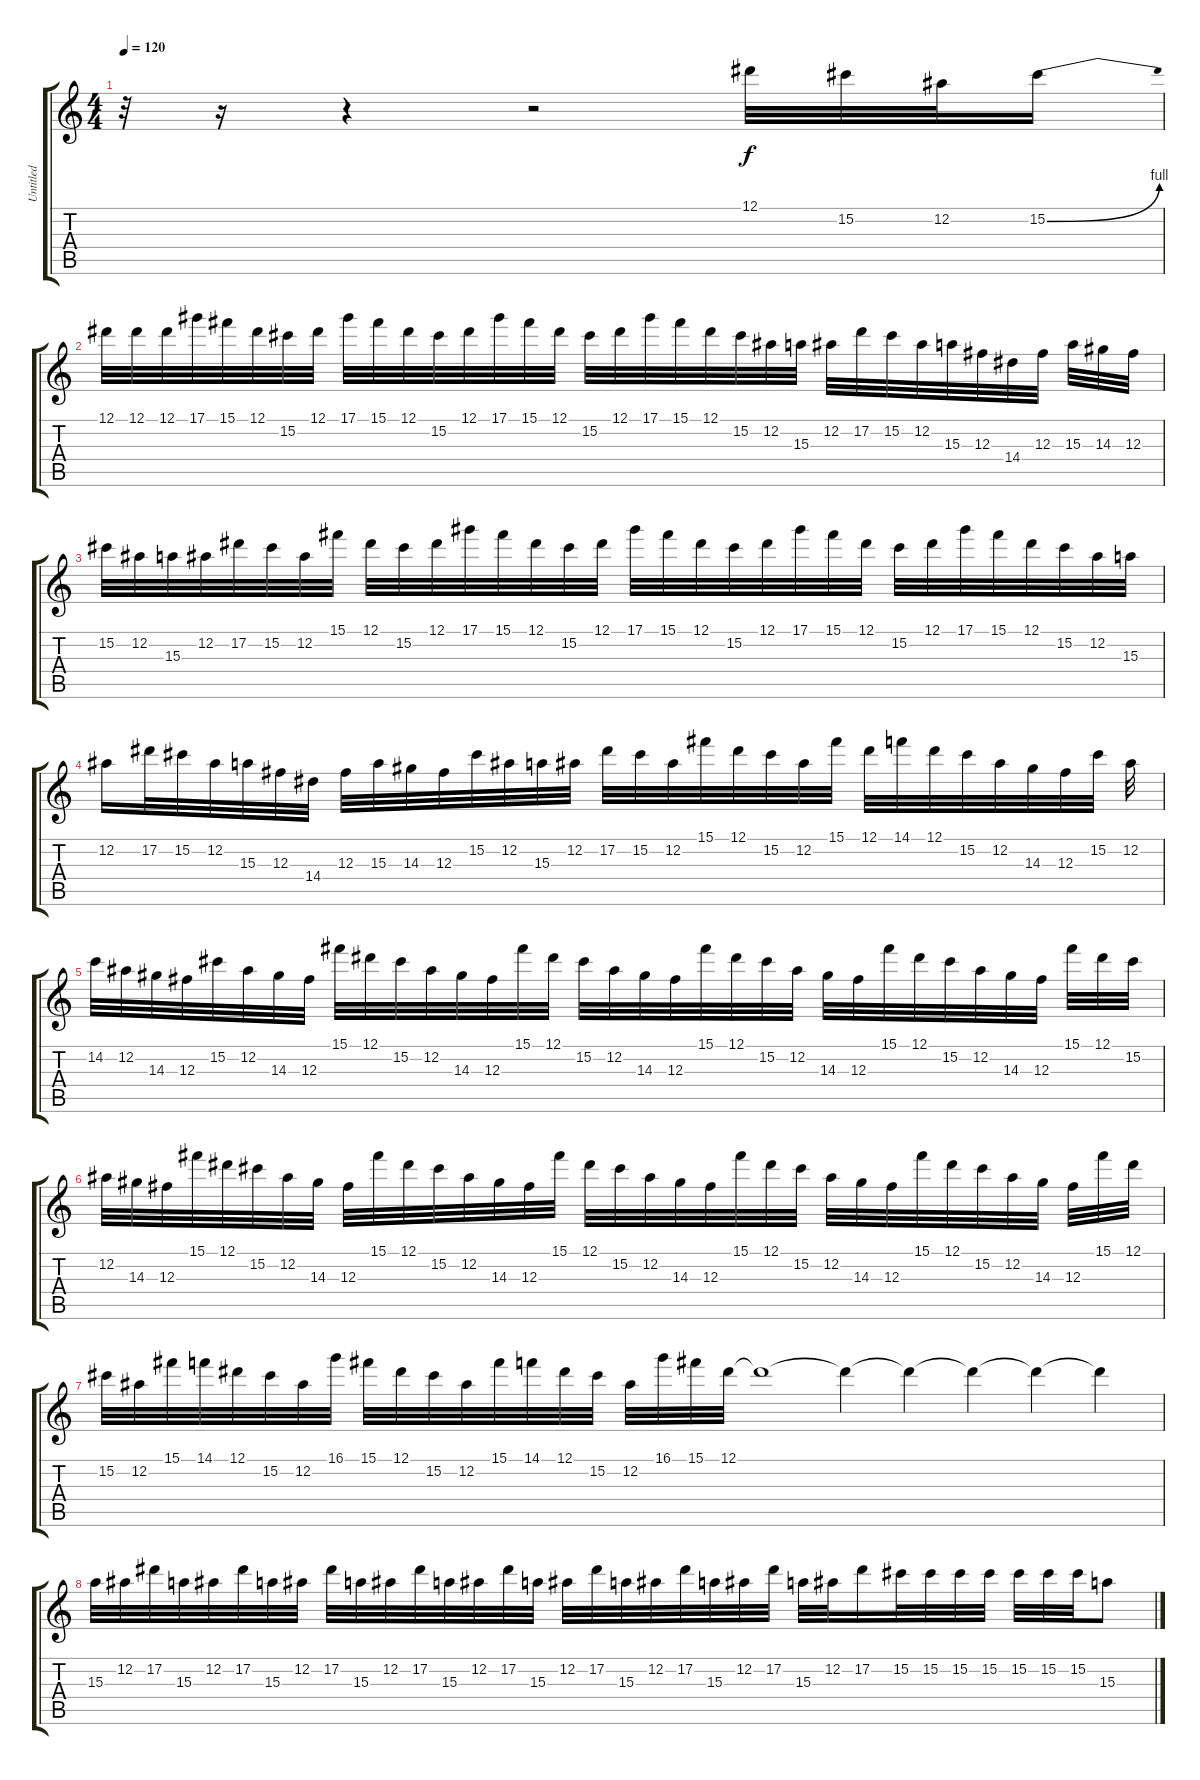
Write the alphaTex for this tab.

\track ("Untitled" "Untitled") {instrument overdrivenguitar}
\staff {score tabs}
\tuning (Eb4 Bb3 Gb3 Db3 Ab2 Eb2) {hide}
\ts (4 4)
\tempo 120
\clef g2
\ks c
r.32{dy f} r.16 r.4 r.2 12.1.32 15.2.32 12.2.32 15.2{be (bend 0 0 60 4)}.16 |
12.1.32 12.1.32 12.1.32 17.1.32 15.1.32 12.1.32 15.2.32 12.1.32 17.1.32 15.1.32 12.1.32 15.2.32 12.1.32 17.1.32 15.1.32 12.1.32 15.2.32 12.1.32 17.1.32 15.1.32 12.1.32 15.2.32 12.2.32 15.3.32 12.2.32 17.2.32 15.2.32 12.2.32 15.3.32 12.3.32 14.4.32 12.3.32 15.3.32 14.3.32 12.3.32 |
15.2.32 12.2.32 15.3.32 12.2.32 17.2.32 15.2.32 12.2.32 15.1.32 12.1.32 15.2.32 12.1.32 17.1.32 15.1.32 12.1.32 15.2.32 12.1.32 17.1.32 15.1.32 12.1.32 15.2.32 12.1.32 17.1.32 15.1.32 12.1.32 15.2.32 12.1.32 17.1.32 15.1.32 12.1.32 15.2.32 12.2.32 15.3.32 |
12.2.16 17.2.32 15.2.32 12.2.32 15.3.32 12.3.32 14.4.32 12.3.32 15.3.32 14.3.32 12.3.32 15.2.32 12.2.32 15.3.32 12.2.32 17.2.32 15.2.32 12.2.32 15.1.32 12.1.32 15.2.32 12.2.32 15.1.32 12.1.32 14.1.32 12.1.32 15.2.32 12.2.32 14.3.32 12.3.32 15.2.32 12.2.32 |
14.2.32 12.2.32 14.3.32 12.3.32 15.2.32 12.2.32 14.3.32 12.3.32 15.1.32 12.1.32 15.2.32 12.2.32 14.3.32 12.3.32 15.1.32 12.1.32 15.2.32 12.2.32 14.3.32 12.3.32 15.1.32 12.1.32 15.2.32 12.2.32 14.3.32 12.3.32 15.1.32 12.1.32 15.2.32 12.2.32 14.3.32 12.3.32 15.1.32 12.1.32 15.2.32 |
12.2.32 14.3.32 12.3.32 15.1.32 12.1.32 15.2.32 12.2.32 14.3.32 12.3.32 15.1.32 12.1.32 15.2.32 12.2.32 14.3.32 12.3.32 15.1.32 12.1.32 15.2.32 12.2.32 14.3.32 12.3.32 15.1.32 12.1.32 15.2.32 12.2.32 14.3.32 12.3.32 15.1.32 12.1.32 15.2.32 12.2.32 14.3.32 12.3.32 15.1.32 12.1.32 |
15.2.32 12.2.32 15.1.32 14.1.32 12.1.32 15.2.32 12.2.32 16.1.32 15.1.32 12.1.32 15.2.32 12.2.32 15.1.32 14.1.32 12.1.32 15.2.32 12.2.32 16.1.32 15.1.32 12.1.32 12.1{t}.1 12.1{t}.4 12.1{t}.4 12.1{t}.4 12.1{t}.4 12.1{t}.4 |
15.3.32 12.2.32 17.2.32 15.3.32 12.2.32 17.2.32 15.3.32 12.2.32 17.2.32 15.3.32 12.2.32 17.2.32 15.3.32 12.2.32 17.2.32 15.3.32 12.2.32 17.2.32 15.3.32 12.2.32 17.2.32 15.3.32 12.2.32 17.2.32 15.3.32 12.2.32 17.2.16 15.2.32 15.2.32 15.2.32 15.2.32 15.2.32 15.2.32 15.2.32 15.3.8
